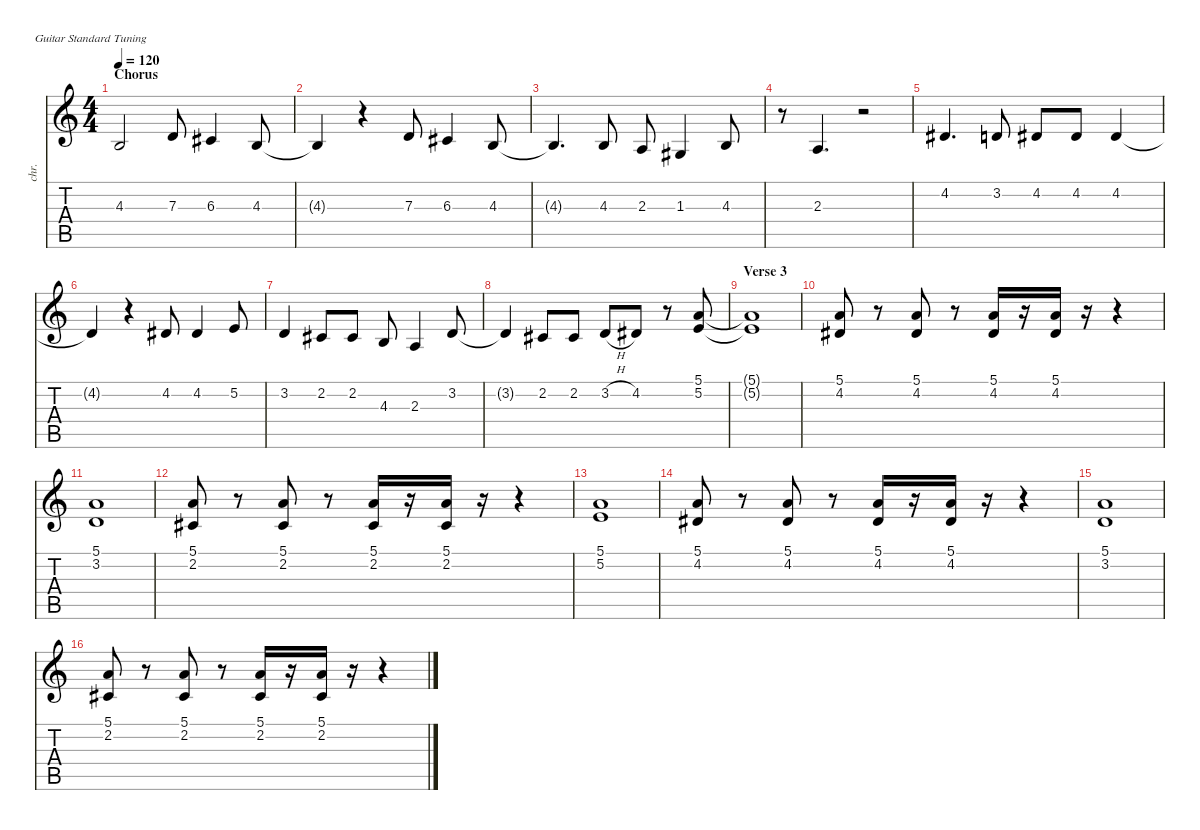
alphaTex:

\defaultSystemsLayout 4
\hideDynamics
\bracketExtendMode nobrackets
\otherSystemsTrackNameOrientation horizontal
\track ("Backing" "chr.") {instrument choiraahs}
\staff {score tabs}
\tuning (E4 B3 G3 D3 A2 E2)
\ts (4 4)
\section ("" "Chorus")
\tempo 120
\clef g2
\ks c
4.3.2{dy fff instrument altosax} 7.3.8{dy f} 6.3{acc #}.4{dy fff} 4.3.8 |
4.3{t}.4{dy f} r.4 7.3.8{dy fff} 6.3{acc #}.4 4.3.8 |
4.3{t}.4{d dy f} 4.3.8{dy fff} 2.3.8 1.3{acc #}.4 4.3.8 |
r.8 2.3.4{d} r.2 |
4.2{acc #}.4{d} 3.2.8 4.2{acc #}.8 4.2{acc #}.8 4.2{acc #}.4 |
4.2{t acc #}.4{dy f} r.4 4.2{acc #}.8{dy fff} 4.2{acc #}.4 5.2.8 |
3.2.4 2.2{acc #}.8 2.2{acc #}.8 4.3.8 2.3.4 3.2.8 |
3.2{t}.4{dy f instrument choiraahs} 2.2{acc #}.8{dy fff} 2.2{acc #}.8 3.2{h}.8 4.2{acc #}.8 r.8 (5.1 5.2).8{dy f} |
\section ("" "Verse 3")
(5.1{t} 5.2{t}).1 |
(5.1 4.2{acc #}).8 r.8 (5.1 4.2{acc #}).8 r.8 (5.1 4.2{acc #}).16 r.16 (5.1 4.2{acc #}).16 r.16 r.4 |
(5.1 3.2).1 |
(5.1 2.2{acc #}).8 r.8 (5.1 2.2{acc #}).8 r.8 (5.1 2.2{acc #}).16 r.16 (5.1 2.2{acc #}).16 r.16 r.4 |
(5.1 5.2).1 |
(5.1 4.2{acc #}).8 r.8 (5.1 4.2{acc #}).8 r.8 (5.1 4.2{acc #}).16 r.16 (5.1 4.2{acc #}).16 r.16 r.4 |
(5.1 3.2).1 |
(5.1 2.2{acc #}).8 r.8 (5.1 2.2{acc #}).8 r.8 (5.1 2.2{acc #}).16 r.16 (5.1 2.2{acc #}).16 r.16 r.4
